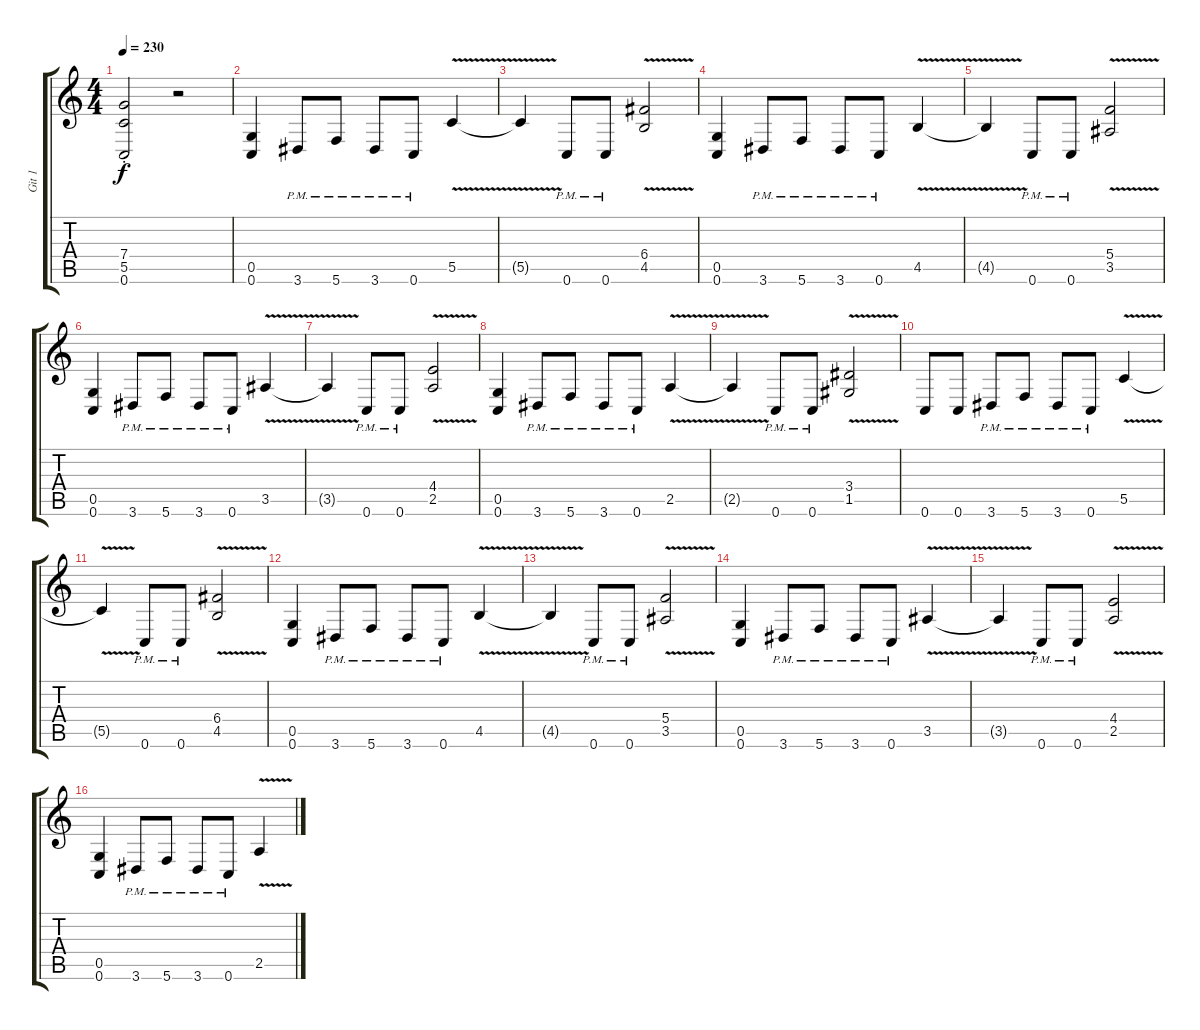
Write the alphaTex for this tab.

\track ("Git 1" "Git 1") {instrument distortionguitar}
\staff {score tabs}
\tuning (D4 A3 F3 C3 G2 C2) {hide}
\ts (4 4)
\tempo 230
\clef g2
\ks c
(7.4{st} 5.5{st} 0.6{st}).2{dy f} r.2 |
(0.5 0.6).4 3.6{pm}.8 5.6{pm}.8 3.6{pm}.8 0.6{pm}.8 5.5{v}.4 |
5.5{t}.4 0.6{pm}.8 0.6{pm}.8 (6.4{v} 4.5{v}).2 |
(0.5 0.6).4 3.6{pm}.8 5.6{pm}.8 3.6{pm}.8 0.6{pm}.8 4.5{v}.4 |
4.5{t}.4 0.6{pm}.8 0.6{pm}.8 (5.4{v} 3.5{v}).2 |
(0.5 0.6).4 3.6{pm}.8 5.6{pm}.8 3.6{pm}.8 0.6{pm}.8 3.5{v}.4 |
3.5{t}.4 0.6{pm}.8 0.6{pm}.8 (4.4{v} 2.5{v}).2 |
(0.5 0.6).4 3.6{pm}.8 5.6{pm}.8 3.6{pm}.8 0.6{pm}.8 2.5{v}.4 |
2.5{t}.4 0.6{pm}.8 0.6{pm}.8 (3.4{v} 1.5{v}).2 |
0.6.8 0.6.8 3.6{pm}.8 5.6{pm}.8 3.6{pm}.8 0.6{pm}.8 5.5{v}.4 |
5.5{t}.4 0.6{pm}.8 0.6{pm}.8 (6.4{v} 4.5{v}).2 |
(0.5 0.6).4 3.6{pm}.8 5.6{pm}.8 3.6{pm}.8 0.6{pm}.8 4.5{v}.4 |
4.5{t}.4 0.6{pm}.8 0.6{pm}.8 (5.4{v} 3.5{v}).2 |
(0.5 0.6).4 3.6{pm}.8 5.6{pm}.8 3.6{pm}.8 0.6{pm}.8 3.5{v}.4 |
3.5{t}.4 0.6{pm}.8 0.6{pm}.8 (4.4{v} 2.5{v}).2 |
(0.5 0.6).4 3.6{pm}.8 5.6{pm}.8 3.6{pm}.8 0.6{pm}.8 2.5{v}.4
